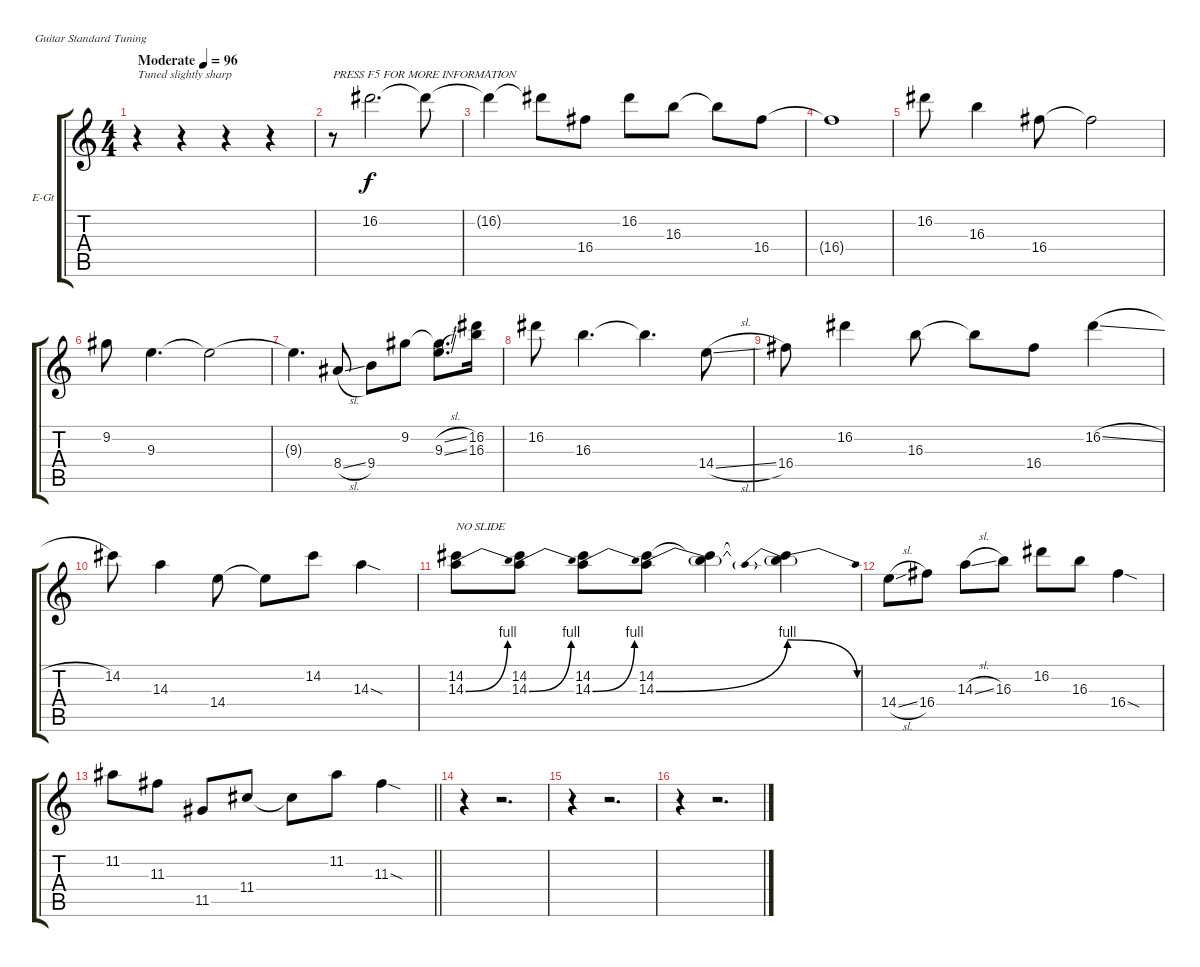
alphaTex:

\bracketExtendMode groupsimilarinstruments
\firstSystemTrackNameOrientation horizontal
\otherSystemsTrackNameOrientation horizontal
\track ("Slide Guitar" "E-Gt") {instrument electricguitarclean}
\staff {score tabs}
\tuning (E4 B3 G3 D3 A2 E2)
\ts (4 4)
\beaming (8 2 2 2 2)
\tempo (96 "Moderate")
\clef g2
\ks c
r.4{txt "Tuned slightly sharp" dy f instrument electricguitarclean} r.4 r.4 r.4 |
r.8{txt "PRESS F5 FOR MORE INFORMATION"} 16.2.2{d} 16.2{t}.8 |
16.2{t}.4 16.2{t}.8 16.4.8 16.2.8 16.3.8 16.3{t}.8 16.4.8 |
16.4{t}.1 |
16.2.8 16.3.4 16.4.8 16.4{t}.2 |
9.2.8 9.3.4{d} 9.3{t}.2 |
9.3{t}.4{d} 8.4{sl}.8 9.4.8 9.2.8 (9.2{sl t} 9.3{sl}).8{d} (16.2 16.3).16 |
16.2.8 16.3.4{d} 16.3{t}.4{d} 14.4{sl}.8 |
16.4.8 16.2.4 16.3.8 16.3{t}.8 16.4.8 16.2{sl}.4 |
14.2.8 14.3.4 14.4.8 14.4{t}.8 14.2.8 14.3{sod}.4 |
(14.2 14.3{be (bend 0 0 60 4)}).8{txt "NO SLIDE"} (14.2 14.3{be (bend 0 0 60 4)}).8 (14.2 14.3{be (bend 0 0 60 4)}).8 (14.2 14.3{be (bend 0 0 59.4 4)}).8 (14.2{t} 14.3{t}).4 (14.2{t} 14.3{be (prebendrelease 0 4 29.4 0) t}).4 |
14.4{sl}.8 16.4.8 14.3{sl}.8 16.3.8 16.2.8 16.3.8 16.4{sod}.4 |
\barLineRight lightlight
11.2.8 11.3.8 11.5.8 11.4.8 11.4{t}.8 11.2.8 11.3{sod}.4 |
r.4 r.2{d} |
r.4 r.2{d} |
r.4 r.2{d}
